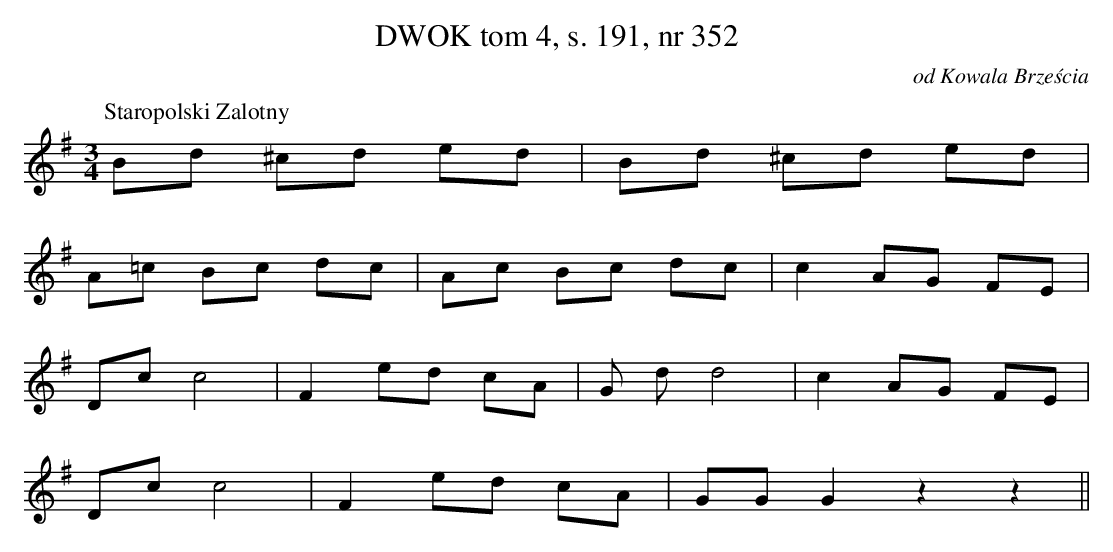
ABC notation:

X:1
T: DWOK tom 4, s. 191, nr 352
O: od Kowala Brześcia
L: 1/16
M: 3/4
K: G
P: Staropolski Zalotny
B2d2 ^c2d2 e2d2 | B2d2 ^c2d2 e2d2 |
A2=c2 B2c2 d2c2 | A2c2 B2c2 d2c2 | c4 A2G2 F2E2 |
D2c2 c8 | F4 e2d2 c2A2 | G2 d2 d8 | c4 A2G2 F2E2 |
D2c2 c8 | F4e2d2 c2A2 | G2G2 G4  z4 z4 ||
